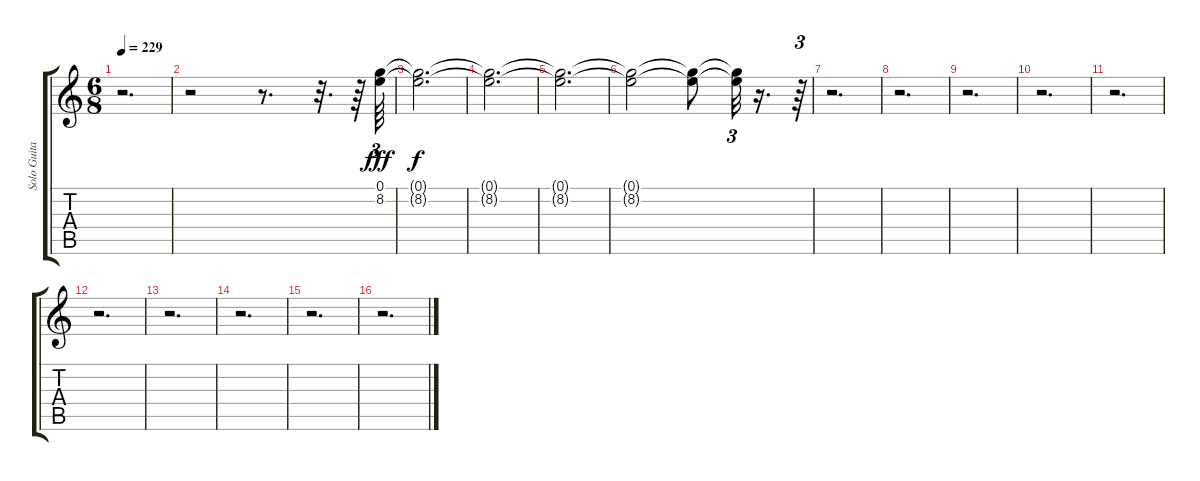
\track ("Solo Guitar1" "Solo Guita") {instrument overdrivenguitar}
\staff {score tabs}
\tuning (E4 B3 G3 D3 A2 E2) {hide}
\ts (6 8)
\tempo 229
\clef g2
\ks c
r.2{d dy f} |
r.2 r.8{d} r.32{d} r.64 (0.1 8.2).64{tu (3 2) dy fff} |
(0.1{t} 8.2{t}).2{d dy f} |
(0.1{t} 8.2{t}).2{d} |
(0.1{t} 8.2{t}).2{d} |
(0.1{t} 8.2{t}).2 (0.1{t} 8.2{t}).8 (0.1{t} 8.2{t}).32{tu (3 2)} r.16{d} r.64{tu (3 2)} |
r.2{d} |
r.2{d} |
r.2{d} |
r.2{d} |
r.2{d} |
r.2{d} |
r.2{d} |
r.2{d} |
r.2{d} |
r.2{d}
